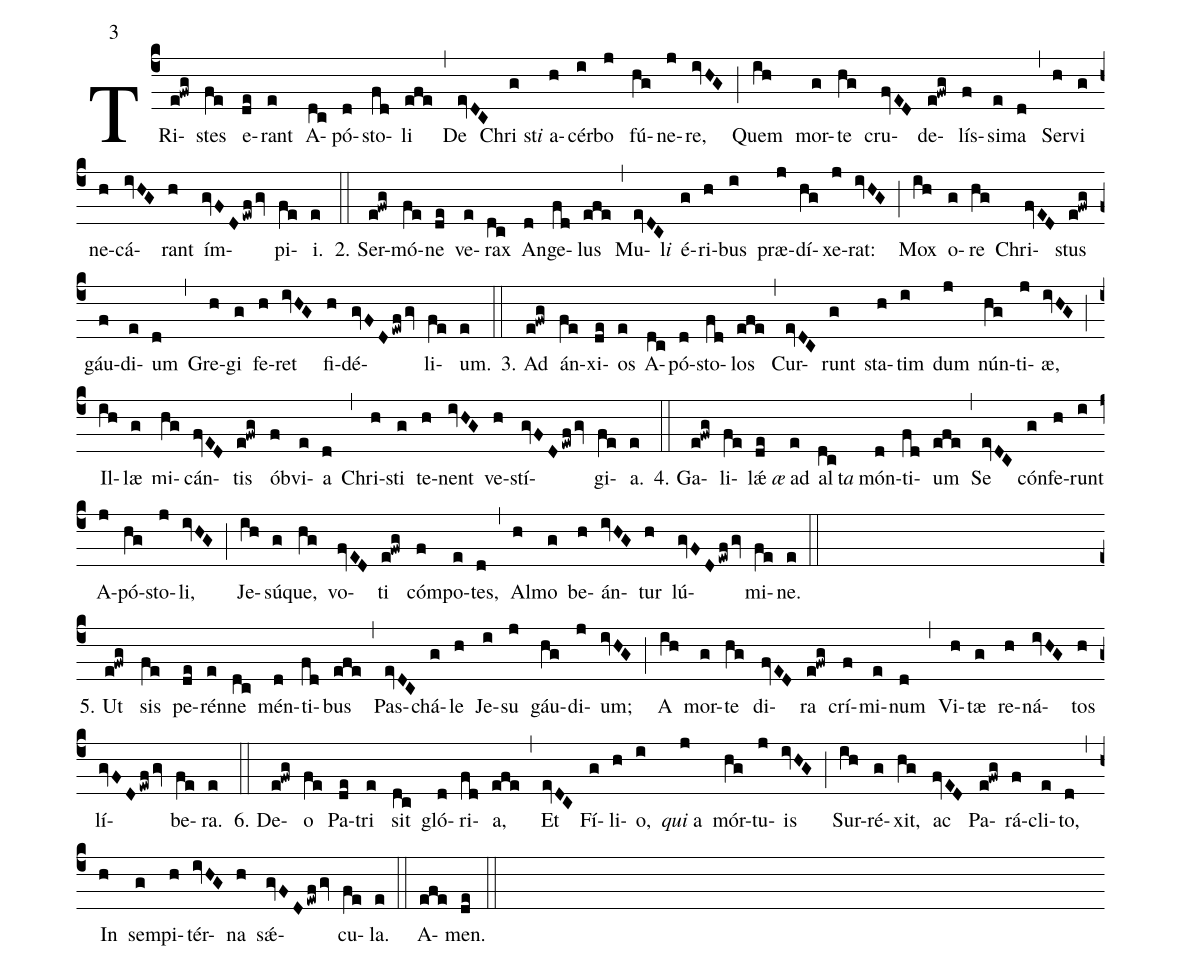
mode:3;
%%
(c4)TRi(e!fwg)stes(fe) e(de)rant(e) A(dc)pó(d)sto(fd)li(efe) (,)
De(evDC) Chri(g)st<i>i</i>() a(h)cér(i)bo(j) fú(hg)ne(j)re,(ivHG) (;)
Quem(ih) mor(g)te(hg) cru(fvED)de(e!fwg)lís(f)si(e)ma(d) (,)
Ser(h)vi(g) ne(h)cá(ivHG)rant(h) ím(gvFDewfgv)pi(fe)i.(e) (::)

2. Ser(e!fwg)mó(fe)ne(de) ve(e)rax(dc) An(d)ge(fd)lus(efe) (,)
Mu(evDC)l<i>i</i>()é(g)ri(h)bus(i) præ(j)dí(hg)xe(j)rat:(ivHG) (;)
Mox(ih) o(g)re(hg) Chri(fvED)stus(e!fwg) gáu(f)di(e)um(d) (,)
Gre(h)gi(g) fe(h)ret(ivHG) fi(h)dé(gvFDewfgv)li(fe)um.(e) (::)

3. Ad(e!fwg) án(fe)xi(de)os(e) A(dc)pó(d)sto(fd)los(efe) (,)
Cur(evDC)runt(g) sta(h)tim(i) dum(j) nún(hg)ti(j)æ,(ivHG) (;)
Il(ih)læ(g) mi(hg)cán(fvED)tis(e!fwg) ób(f)vi(e)a(d) (,)
Chri(h)sti(g) te(h)nent(ivHG) ve(h)stí(gvFDewfgv)gi(fe)a.(e) (::)

4. Ga(e!fwg)li(fe)lǽ(de)<i>æ</i>() ad(e) al(dc)t<i>a</i>() món(d)ti(fd)um(efe) (,)
Se(evDC) cón(g)fe(h)runt(i) A(j)pó(hg)sto(j)li,(ivHG) (;)
Je(ih)sú(g)que,(hg) vo(fvED)ti(e!fwg) cóm(f)po(e)tes,(d) (,)
Al(h)mo(g) be(h)án(ivHG)tur(h) lú(gvFDewfgv)mi(fe)ne.(e) (::Z)

5. Ut(e!fwg) sis(fe) pe(de)rén(e)ne(dc) mén(d)ti(fd)bus(efe) (,)
Pas(evDC)chá(g)le(h) Je(i)su(j) gáu(hg)di(j)um;(ivHG) (;)
A(ih) mor(g)te(hg) di(fvED)ra(e!fwg) crí(f)mi(e)num(d) (,)
Vi(h)tæ(g) re(h)ná(ivHG)tos(h) lí(gvFDewfgv)be(fe)ra.(e) (::)

6. De(e!fwg)o(fe) Pa(de)tri(e) sit(dc) gló(d)ri(fd)a,(efe) (,)
Et(evDC) Fí(g)li(h)o,(i) <i>qui</i> a(j) mór(hg)tu(j)is(ivHG) (;)
Sur(ih)ré(g)xit,(hg) ac(fvED) Pa(e!fwg)rá(f)cli(e)to,(d) (,)
In(h) sem(g)pi(h)tér(ivHG)na(h) sǽ(gvFDewfgv)cu(fe)la.(e) (::)
A(efe)men.(de) (::)
